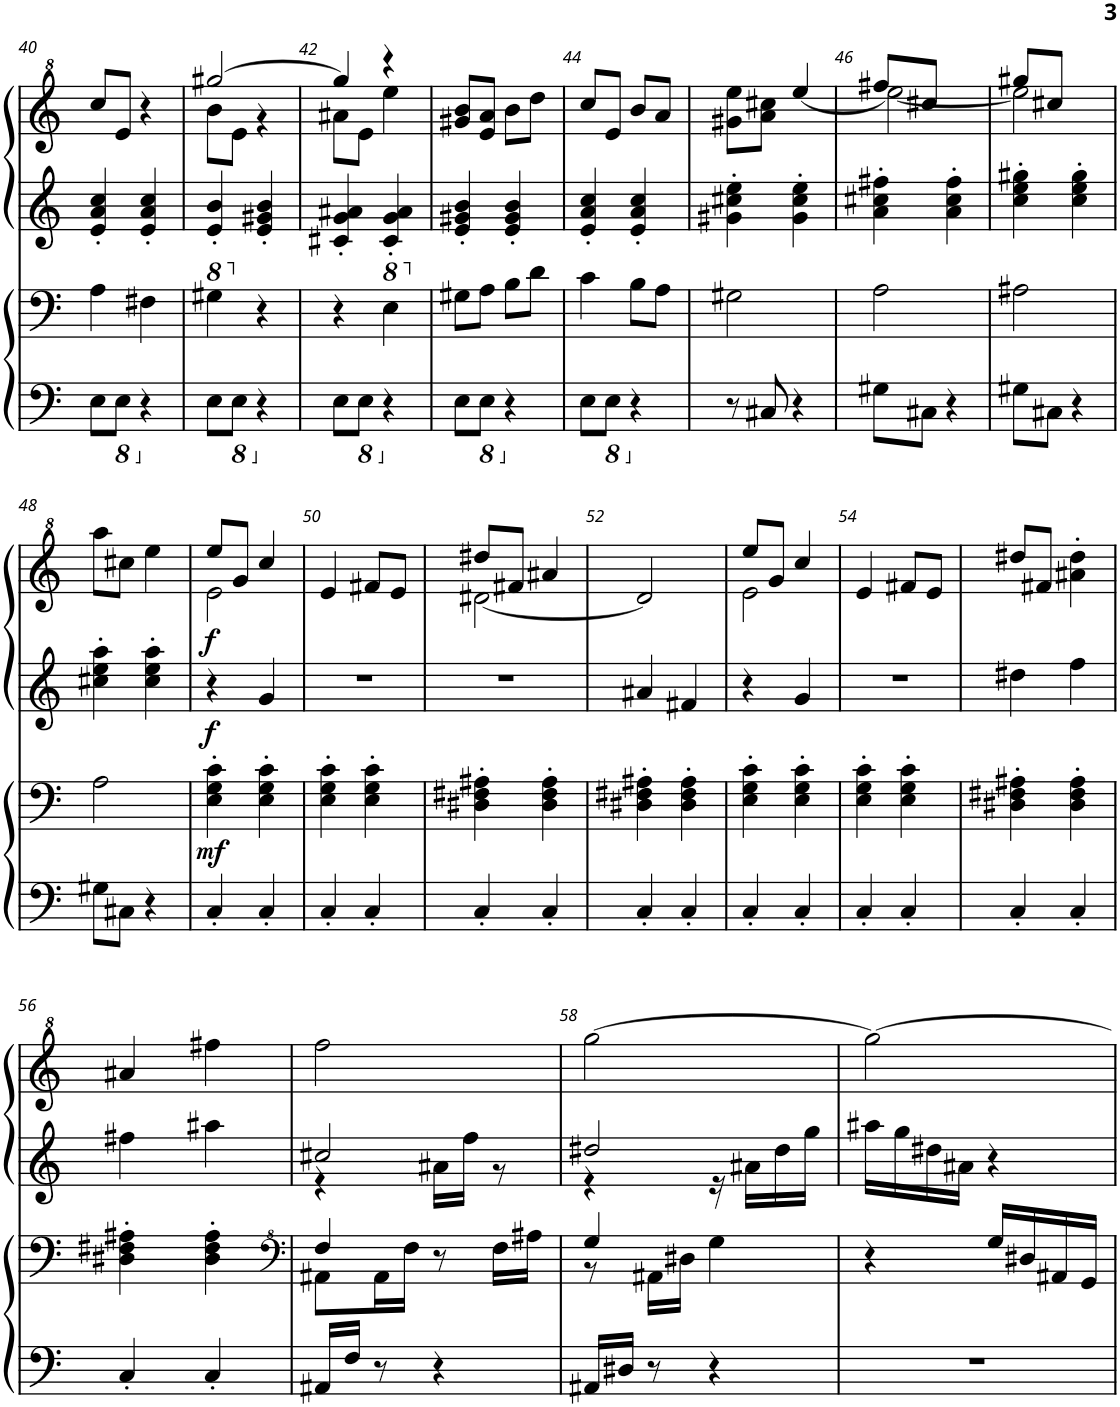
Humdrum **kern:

**kern	**kern	**dynam	**kern	**dynam	**kern	**dynam
*part4	*part3	*part3	*part2	*part2	*part1	*part1
*staff4	*staff3	*staff3	*staff2	*staff2	*staff1	*staff1
*I"Piano 4	*I"Piano	*	*I"Piano 3	*	*I"Piano	*
*I'Pno	*I'Pno	*	*I'Pno	*	*I'Pno	*
!!LO:PB:g=z
*clefF4	*clefF4	*	*clefG2	*	*clefG^2	*
*k[]	*k[]	*	*k[]	*	*k[]	*
*M2/4	*M2/4	*	*M2/4	*	*M2/4	*
=40	=40	=40	=40	=40	=40	=40
8E\L	4A\	.	4e/' 4a/' 4cc/'	.	8ccc/L	.
*8ba	*	*	*	*	*	*
8EE\J	.	.	.	.	8ee/J	.
*X8ba	*	*	*	*	*	*
4r	4F#X\	.	4e/' 4a/' 4cc/'	.	4r	.
=41	=41	=41	=41	=41	=41	=41
*	*8va	*	*	*	*	*
*	*	*	*	*	*^	*
8E\L	4g#X\	.	4e/' 4b/'	.	[2ggg#X/	8bb\L	.
*8ba	*	*	*	*	*	*	*
8EE\J	.	.	.	.	.	8ee\J	.
*X8ba	*	*	*	*	*	*	*
*	*X8va	*	*	*	*	*	*
4r	4r	.	4e/' 4g#X/' 4b/'	.	.	4r	.
=42	=42	=42	=42	=42	=42	=42	=42
8E\L	4r	.	4c#X/' 4g/' 4a#X/'	.	4ggg#/]	8aa#X\L	.
*8ba	*	*	*	*	*	*	*
8EE\J	.	.	.	.	.	8ee\J	.
*X8ba	*	*	*	*	*	*	*
*	*8va	*	*	*	*	*	*
4r	4e\	.	4c#/' 4g/' 4a#/'	.	4r	4eee\	.
*	*	*	*	*	*v	*v	*
=43	=43	=43	=43	=43	=43	=43
*	*X8va	*	*	*	*	*
8E\L	8G#X\L	.	4e/' 4g#X/' 4b/'	.	8gg#X/ 8bb/L	.
*8ba	*	*	*	*	*	*
8EE\J	8A\J	.	.	.	8ee/ 8aa/J	.
*X8ba	*	*	*	*	*	*
4r	8B\L	.	4e/' 4g#/' 4b/'	.	8bb\L	.
.	8d\J	.	.	.	8ddd\J	.
=44	=44	=44	=44	=44	=44	=44
8E\L	4c\	.	4e/' 4a/' 4cc/'	.	8ccc/L	.
*8ba	*	*	*	*	*	*
8EE\J	.	.	.	.	8ee/J	.
*X8ba	*	*	*	*	*	*
4r	8B\L	.	4e/' 4a/' 4cc/'	.	8bb/L	.
.	8A\J	.	.	.	8aa/J	.
=45	=45	=45	=45	=45	=45	=45
8r	2G#X\	.	4g#X\' 4cc#X\' 4ee\'	.	8gg#X\ 8eee\L	.
8C#X/	.	.	.	.	8aa\ 8ccc#X\J	.
4r	.	.	4g#\' 4cc#\' 4ee\'	.	[4eee/	.
=46	=46	=46	=46	=46	=46	=46
*	*	*	*	*	*^	*
8G#X\L	2A\	.	4a\' 4cc#X\' 4ff#X\'	.	2eee\_	8fff#X/L	.
8C#X\J	.	.	.	.	.	8ccc#X/J	.
4r	.	.	4a\' 4cc#\' 4ff#\'	.	.	4ryy	.
=47	=47	=47	=47	=47	=47	=47	=47
8G#X\L	2A#X\	.	4cc\' 4ee\' 4gg#X\'	.	2eee\]	8ggg#X/L	.
8C#X\J	.	.	.	.	.	8ccc#X/J	.
4r	.	.	4cc\' 4ee\' 4gg#\'	.	.	4ryy	.
*	*	*	*	*	*v	*v	*
!!LO:LB:g=z
=48	=48	=48	=48	=48	=48	=48
8G#X\L	2A\	.	4cc#X\' 4ee\' 4aa\'	.	8aaa\L	.
8C#X\J	.	.	.	.	8ccc#X\J	.
4r	.	.	4cc#\' 4ee\' 4aa\'	.	4eee\	.
=49	=49	=49	=49	=49	=49	=49
*	*	*	*	*	*^	*
!	!	!LO:DY:b	!	!LO:DY:b	!	!	!LO:DY:b
4C'/	4E\' 4G\' 4c\'	mf	4r	f	8eee/L	2ee\	f
.	.	.	.	.	8gg/J	.	.
4C'/	4E\' 4G\' 4c\'	.	4g/	.	4ccc/	.	.
*	*	*	*	*	*v	*v	*
=50	=50	=50	=50	=50	=50	=50
4C'/	4E\' 4G\' 4c\'	.	2r	.	4ee/	.
4C'/	4E\' 4G\' 4c\'	.	.	.	8ff#X/L	.
.	.	.	.	.	8ee/J	.
=51	=51	=51	=51	=51	=51	=51
*	*	*	*	*	*^	*
4C'/	4D#X\' 4F#X\' 4A#X\'	.	2r	.	[2dd#X\	8ddd#X/L	.
.	.	.	.	.	.	8ff#X/J	.
4C'/	4D#\' 4F#\' 4A#\'	.	.	.	.	4aa#X/	.
*	*	*	*	*	*v	*v	*
=52	=52	=52	=52	=52	=52	=52
4C'/	4D#X\' 4F#X\' 4A#X\'	.	4a#X/	.	2dd#/]	.
4C'/	4D#\' 4F#\' 4A#\'	.	4f#X/	.	.	.
=53	=53	=53	=53	=53	=53	=53
*	*	*	*	*	*^	*
4C'/	4E\' 4G\' 4c\'	.	4r	.	8eee/L	2ee\	.
.	.	.	.	.	8gg/J	.	.
4C'/	4E\' 4G\' 4c\'	.	4g/	.	4ccc/	.	.
*	*	*	*	*	*v	*v	*
=54	=54	=54	=54	=54	=54	=54
4C'/	4E\' 4G\' 4c\'	.	2r	.	4ee/	.
4C'/	4E\' 4G\' 4c\'	.	.	.	8ff#X/L	.
.	.	.	.	.	8ee/J	.
=55	=55	=55	=55	=55	=55	=55
4C'/	4D#X\' 4F#X\' 4A#X\'	.	4dd#X\	.	8ddd#X/L	.
.	.	.	.	.	8ff#X/J	.
4C'/	4D#\' 4F#\' 4A#\'	.	4ff\	.	4aa#X\' 4ddd#\'	.
!!LO:LB:g=z
=56	=56	=56	=56	=56	=56	=56
4C'/	4D#X\' 4F#X\' 4A#X\'	.	4ff#X\	.	4aa#X/	.
4C'/	4D#\' 4F#\' 4A#\'	.	4aa#X\	.	4fff#X\	.
=57	=57	=57	=57	=57	=57	=57
*	*clefF^4	*	*	*	*	*
*	*^	*	*^	*	*	*
16AA#X/LL	4f/	8A#X\L	.	2cc#X/	4r	.	2fff\	.
16F/JJ	.	.	.	.	.	.	.	.
8r	.	16A#\L	.	.	.	.	.	.
.	.	16f\JJ	.	.	.	.	.	.
4r	8r	4ryy	.	.	16a#X\LL	.	.	.
.	.	.	.	.	16ff\JJ	.	.	.
.	16f\LL	.	.	.	8r	.	.	.
.	16a#X\JJ	.	.	.	.	.	.	.
=58	=58	=58	=58	=58	=58	=58	=58	=58
16AA#X/LL	4g/	8r	.	2dd#X/	4r	.	[2ggg\	.
16D#X/JJ	.	.	.	.	.	.	.	.
8r	.	16A#X\LL	.	.	.	.	.	.
.	.	16d#X\JJ	.	.	.	.	.	.
4r	4g\	4ryy	.	.	16r	.	.	.
.	.	.	.	.	16a#X\LL	.	.	.
.	.	.	.	.	16dd#\	.	.	.
.	.	.	.	.	16gg\JJ	.	.	.
*	*v	*v	*	*	*	*	*	*
*	*	*	*v	*v	*	*	*
=59	=59	=59	=59	=59	=59	=59
2r	4r	.	16aa#X\LL	.	2ggg\_	.
.	.	.	16gg\	.	.	.
.	.	.	16dd#X\	.	.	.
.	.	.	16a#X\JJ	.	.	.
.	16g/LL	.	4r	.	.	.
.	16d#X/	.	.	.	.	.
.	16A#X/	.	.	.	.	.
.	16G/JJ	.	.	.	.	.
=	=	=	=	=	=	=
*-	*-	*-	*-	*-	*-	*-
